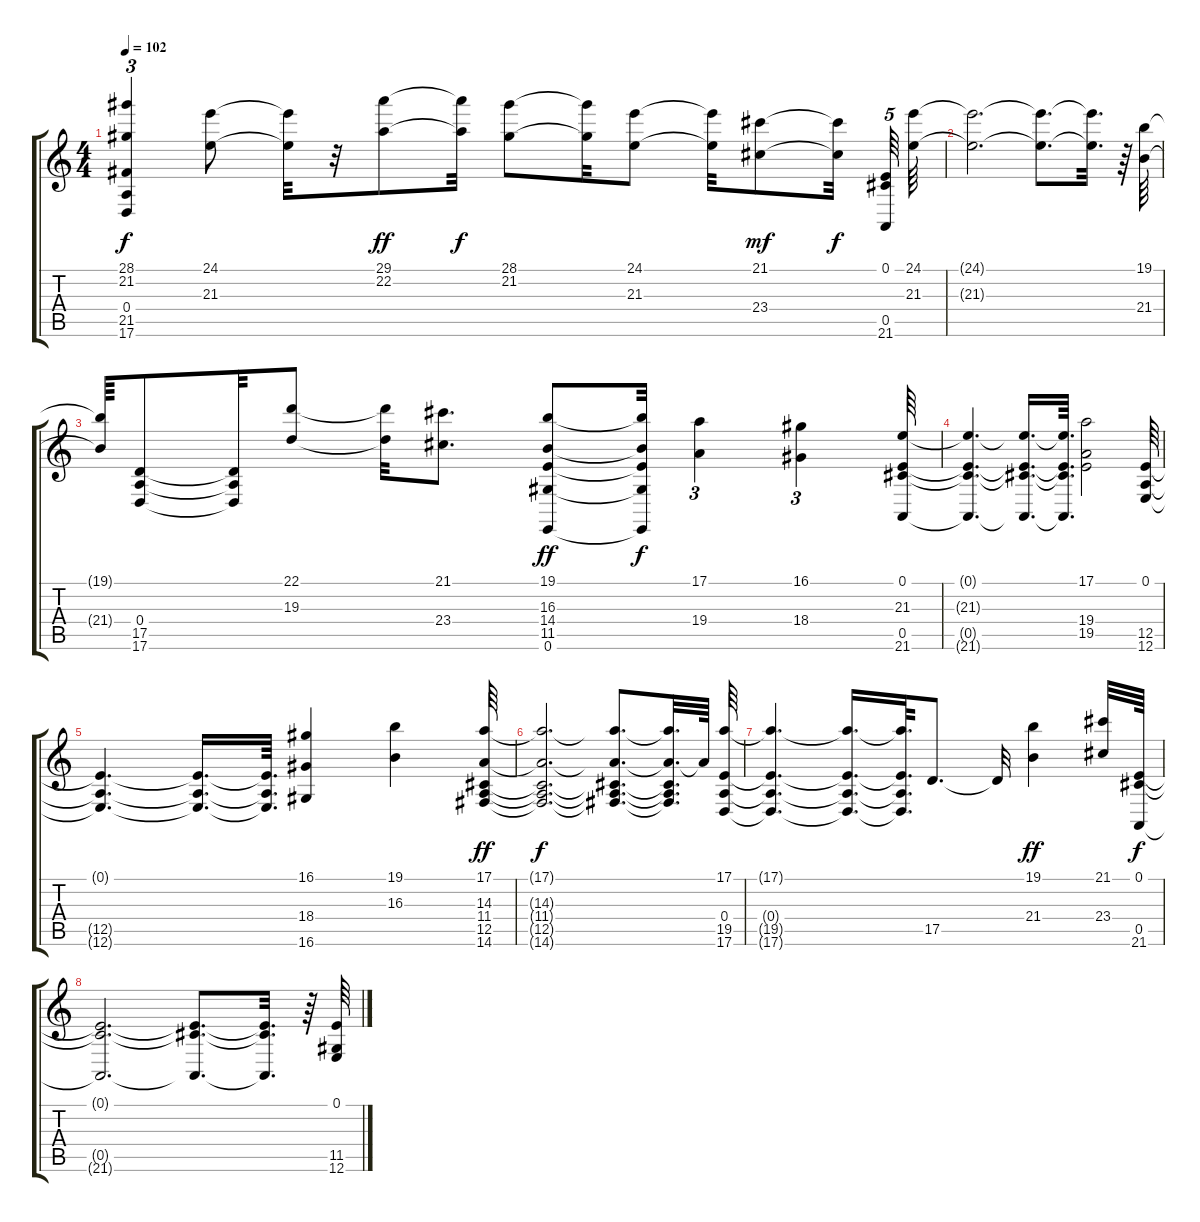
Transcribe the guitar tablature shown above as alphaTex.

\track "" {instrument stringensemble2}
\staff {score tabs}
\tuning (E4 B3 G3 D3 A2 E2) {hide}
\ts (4 4)
\tempo 102
\clef g2
\ks c
(28.1{t} 21.2{t} 0.4{t} 21.5{t} 17.6{t}).4{tu (3 2) dy f} (24.1 21.3).8 (24.1{t} 21.3{t}).32 r.32 (29.1 22.2).8{dy ff} (29.1{t} 22.2{t}).32{dy f} (28.1 21.2).8 (28.1{t} 21.2{t}).32 (24.1 21.3).8 (24.1{t} 21.3{t}).32 (21.1 23.4).8{dy mf} (21.1{t} 23.4{t}).32{dy f beam splitsecondary} (0.1 0.5 21.6).64{tu (5 4)} (24.1 21.3).64 |
(24.1{t} 21.3{t}).2{d} (24.1{t} 21.3{t}).8{d} (24.1{t} 21.3{t}).32{d} r.64 (19.1 21.4).64 |
(19.1{t} 21.4{t}).64 (0.4 17.5 17.6).8 (0.4{t} 17.5{t} 17.6{t}).32 (22.1 19.3).8 (22.1{t} 19.3{t}).32 (21.1 23.4).8{d} (19.1 16.3 14.4 11.5 0.6).8{dy ff} (19.1{t} 16.3{t} 14.4{t} 11.5{t} 0.6{t}).32{dy f} (17.1 19.4).4{tu (3 2)} (16.1 18.4).4{tu (3 2)} (0.1 21.3 0.5 21.6).64 |
(0.1{t} 21.3{t} 0.5{t} 21.6{t}).4{d} (0.1{t} 21.3{t} 0.5{t} 21.6{t}).16{d} (0.1{t} 21.3{t} 0.5{t} 21.6{t}).64{d} (17.1 19.4 19.5).2 (0.1 12.5 12.6).64 |
(0.1{t} 12.5{t} 12.6{t}).4{d} (0.1{t} 12.5{t} 12.6{t}).16{d} (0.1{t} 12.5{t} 12.6{t}).64{d} (16.1 18.4 16.6).4 (19.1 16.3).4 (17.1 14.3 11.4 12.5 14.6).64{dy ff} |
(17.1{t} 14.3{t} 11.4{t} 12.5{t} 14.6{t}).2{d dy f} (17.1{t} 14.3{t} 11.4{t} 12.5{t} 14.6{t}).8{d} (17.1{t} 14.3{t} 11.4{t} 12.5{t} 14.6{t}).32{d} 14.3{t}.64 (17.1 0.4 19.5 17.6).64 |
(17.1{t} 0.4{t} 19.5{t} 17.6{t}).4{d} (17.1{t} 0.4{t} 19.5{t} 17.6{t}).16{d} (17.1{t} 0.4{t} 19.5{t} 17.6{t}).64{d} 17.5.8{d} 17.5{t}.32 (19.1 21.4).4{dy ff} (21.1 23.4).32 (0.1 0.5 21.6).64{dy f} |
(0.1{t} 0.5{t} 21.6{t}).2{d} (0.1{t} 0.5{t} 21.6{t}).8{d} (0.1{t} 0.5{t} 21.6{t}).32{d} r.64 (0.1 11.5 12.6).64
